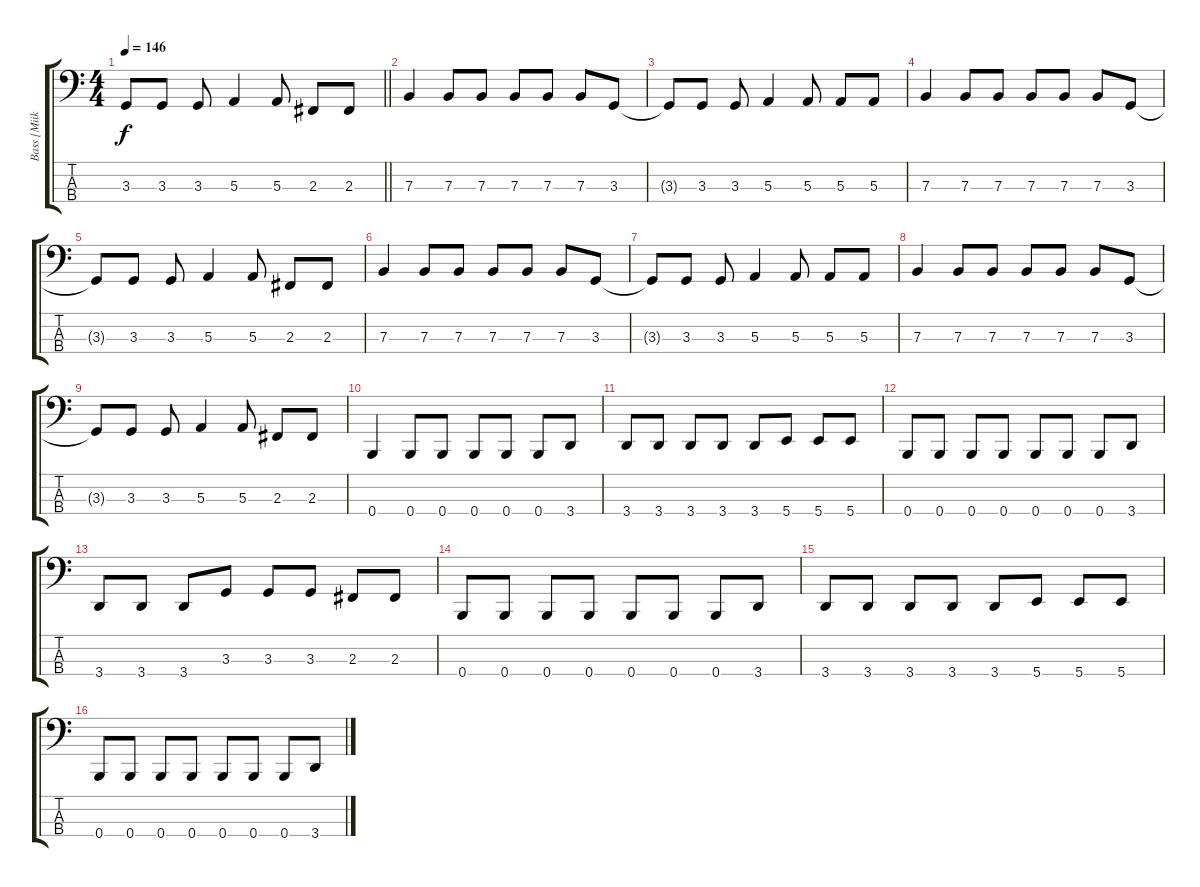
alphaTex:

\track ("Bass [Miika]" "Bass [Miik") {instrument electricbassfinger}
\staff {score tabs}
\tuning (D2 A1 E1 B0) {hide}
\ts (4 4)
\tempo 146
\clef f4
\barLineRight lightlight
\ks c
3.3{t}.8{dy f} 3.3.8 3.3.8 5.3.4 5.3.8 2.3.8 2.3.8 |
7.3.4 7.3.8 7.3.8 7.3.8 7.3.8 7.3.8 3.3.8 |
3.3{t}.8 3.3.8 3.3.8 5.3.4 5.3.8 5.3.8 5.3.8 |
7.3.4 7.3.8 7.3.8 7.3.8 7.3.8 7.3.8 3.3.8 |
3.3{t}.8 3.3.8 3.3.8 5.3.4 5.3.8 2.3.8 2.3.8 |
7.3.4 7.3.8 7.3.8 7.3.8 7.3.8 7.3.8 3.3.8 |
3.3{t}.8 3.3.8 3.3.8 5.3.4 5.3.8 5.3.8 5.3.8 |
7.3.4 7.3.8 7.3.8 7.3.8 7.3.8 7.3.8 3.3.8 |
3.3{t}.8 3.3.8 3.3.8 5.3.4 5.3.8 2.3.8 2.3.8 |
0.4.4 0.4.8 0.4.8 0.4.8 0.4.8 0.4.8 3.4.8 |
3.4.8 3.4.8 3.4.8 3.4.8 3.4.8 5.4.8 5.4.8 5.4.8 |
0.4.8 0.4.8 0.4.8 0.4.8 0.4.8 0.4.8 0.4.8 3.4.8 |
3.4.8 3.4.8 3.4.8 3.3.8 3.3.8 3.3.8 2.3.8 2.3.8 |
0.4.8 0.4.8 0.4.8 0.4.8 0.4.8 0.4.8 0.4.8 3.4.8 |
3.4.8 3.4.8 3.4.8 3.4.8 3.4.8 5.4.8 5.4.8 5.4.8 |
0.4.8 0.4.8 0.4.8 0.4.8 0.4.8 0.4.8 0.4.8 3.4.8
